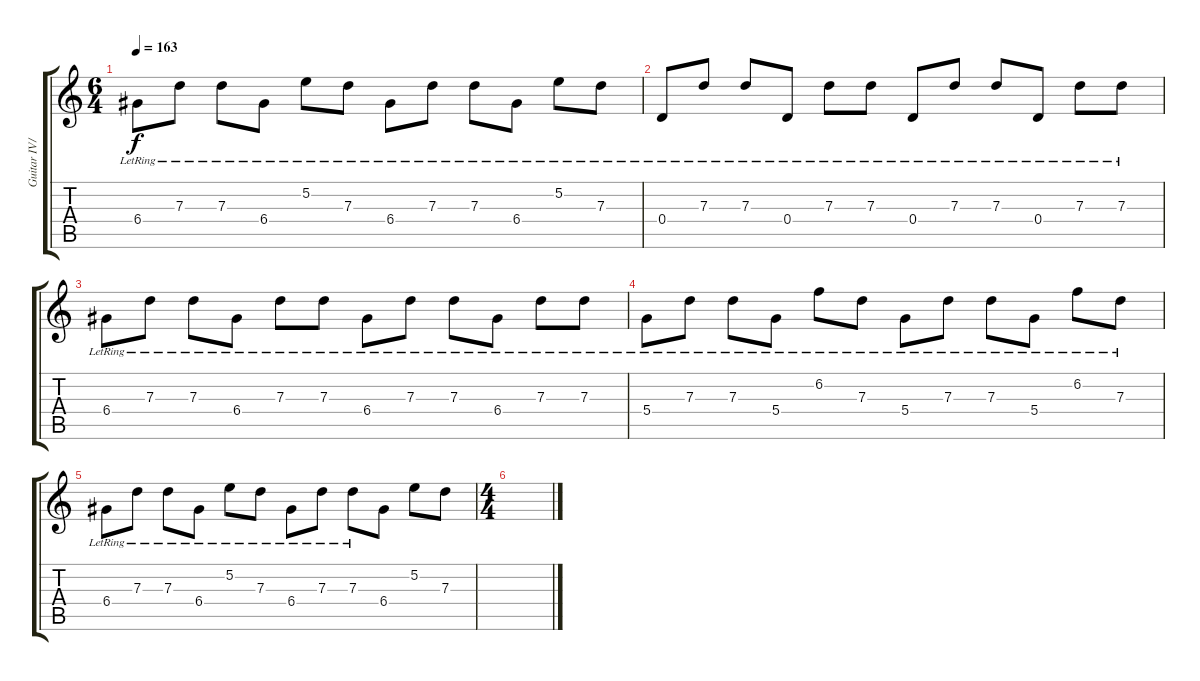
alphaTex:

\track ("Guitar IV/Overdub" "Guitar IV/") {instrument overdrivenguitar}
\staff {score tabs}
\tuning (E4 B3 G3 D3 A2 D2) {hide}
\ts (6 4)
\tempo 163
\clef g2
\ks c
6.4{lr}.8{dy f} 7.3{lr}.8 7.3{lr}.8 6.4{lr}.8 5.2{lr}.8 7.3{lr}.8 6.4{lr}.8 7.3{lr}.8 7.3{lr}.8 6.4{lr}.8 5.2{lr}.8 7.3{lr}.8 |
0.4{lr}.8 7.3{lr}.8 7.3{lr}.8 0.4{lr}.8 7.3{lr}.8 7.3{lr}.8 0.4{lr}.8 7.3{lr}.8 7.3{lr}.8 0.4{lr}.8 7.3{lr}.8 7.3{lr}.8 |
6.4{lr}.8 7.3{lr}.8 7.3{lr}.8 6.4{lr}.8 7.3{lr}.8 7.3{lr}.8 6.4{lr}.8 7.3{lr}.8 7.3{lr}.8 6.4{lr}.8 7.3{lr}.8 7.3{lr}.8 |
5.4{lr}.8 7.3{lr}.8 7.3{lr}.8 5.4{lr}.8 6.2{lr}.8 7.3{lr}.8 5.4{lr}.8 7.3{lr}.8 7.3{lr}.8 5.4{lr}.8 6.2{lr}.8 7.3{lr}.8 |
6.4{lr}.8 7.3{lr}.8 7.3{lr}.8 6.4{lr}.8 5.2{lr}.8 7.3{lr}.8 6.4{lr}.8 7.3{lr}.8 7.3{lr}.8 6.4.8 5.2.8 7.3.8 |
\ts (4 4)
